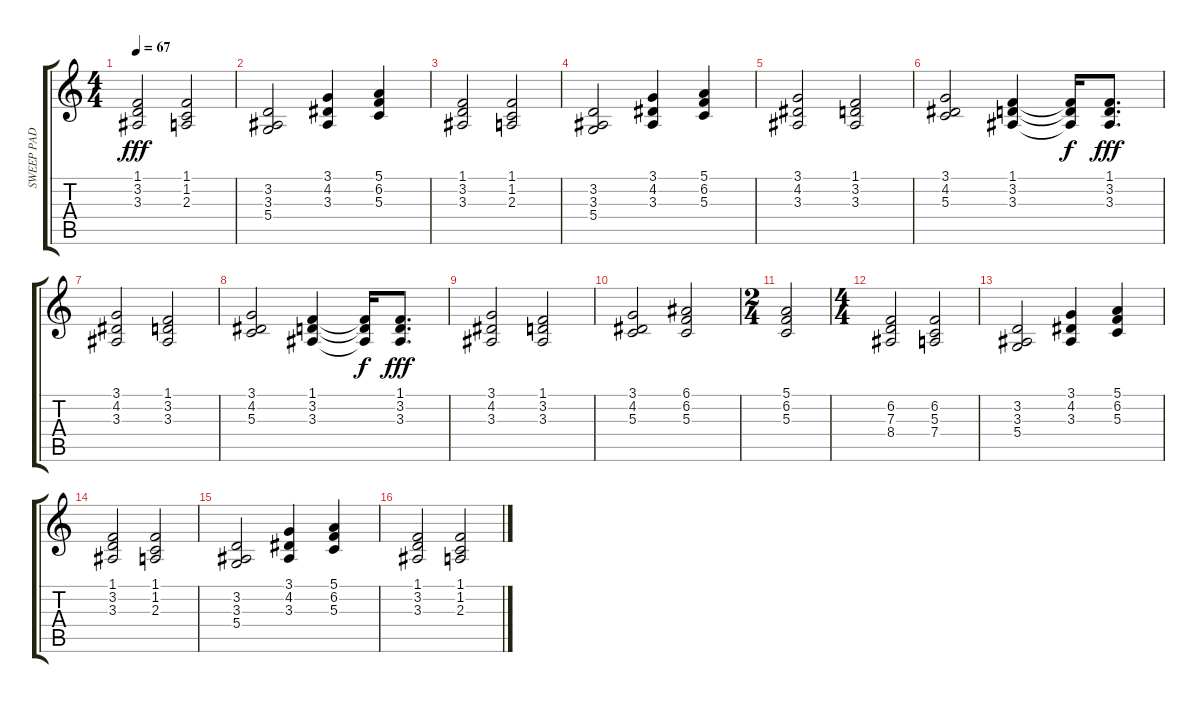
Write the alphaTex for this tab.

\track ("SWEEP PAD" "SWEEP PAD") {instrument pad8sweep}
\staff {score tabs}
\tuning (E4 B3 G3 D3 A2 E2) {hide}
\ts (4 4)
\tempo 67
\clef g2
\ks c
(1.1 3.2 3.3).2{dy fff} (1.1 1.2 2.3).2 |
(3.2 3.3 5.4).2 (3.1 4.2 3.3).4 (5.1 6.2 5.3).4 |
(1.1 3.2 3.3).2 (1.1 1.2 2.3).2 |
(3.2 3.3 5.4).2 (3.1 4.2 3.3).4 (5.1 6.2 5.3).4 |
(3.1 4.2 3.3).2 (1.1 3.2 3.3).2 |
(3.1 4.2 5.3).2 (1.1 3.2 3.3).4 (1.1{t} 3.2{t} 3.3{t}).16{dy f} (1.1 3.2 3.3).8{d dy fff} |
(3.1 4.2 3.3).2 (1.1 3.2 3.3).2 |
(3.1 4.2 5.3).2 (1.1 3.2 3.3).4 (1.1{t} 3.2{t} 3.3{t}).16{dy f} (1.1 3.2 3.3).8{d dy fff} |
(3.1 4.2 3.3).2 (1.1 3.2 3.3).2 |
(3.1 4.2 5.3).2 (6.1 6.2 5.3).2 |
\ts (2 4)
(5.1 6.2 5.3).2 |
\ts (4 4)
(6.2 7.3 8.4).2 (6.2 5.3 7.4).2 |
(3.2 3.3 5.4).2 (3.1 4.2 3.3).4 (5.1 6.2 5.3).4 |
(1.1 3.2 3.3).2 (1.1 1.2 2.3).2 |
(3.2 3.3 5.4).2 (3.1 4.2 3.3).4 (5.1 6.2 5.3).4 |
(1.1 3.2 3.3).2 (1.1 1.2 2.3).2
